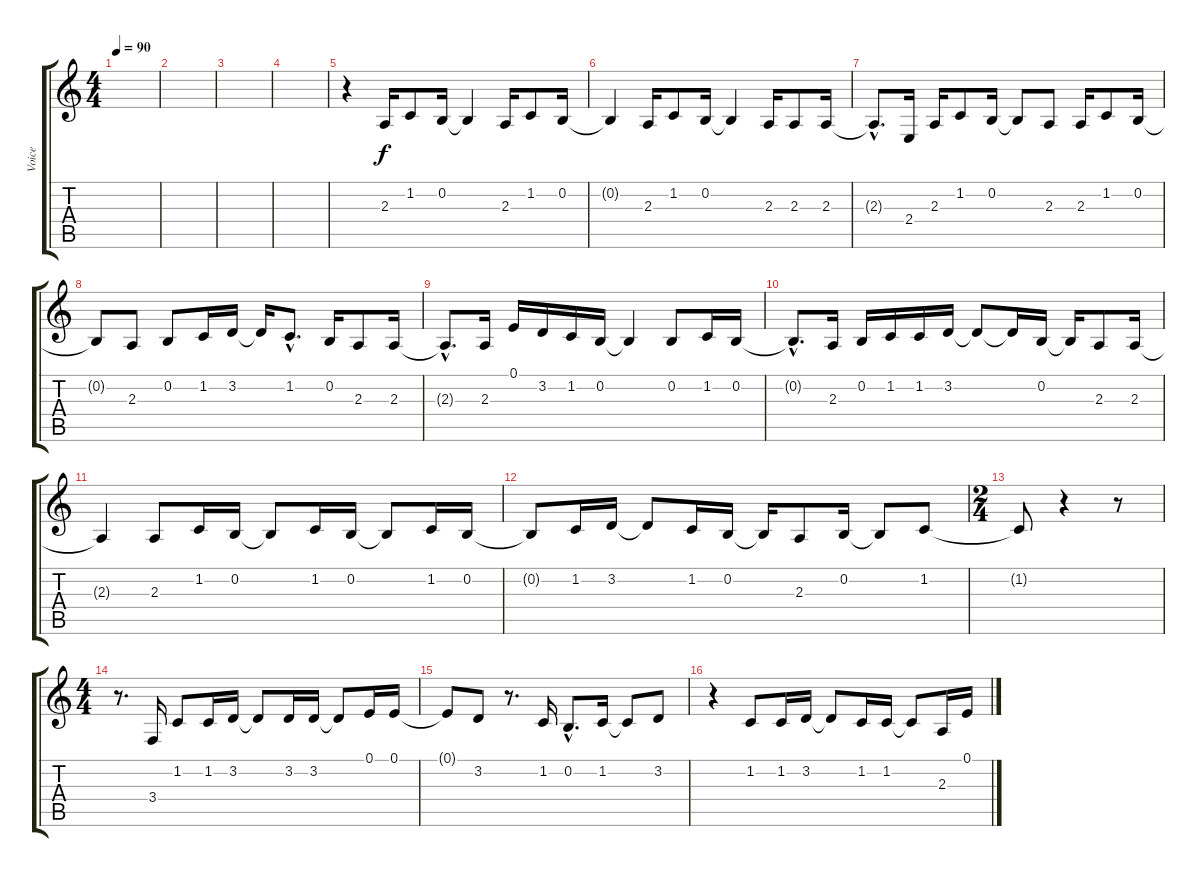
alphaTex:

\track ("Voice" "Voice") {instrument flute}
\staff {score tabs}
\tuning (E4 B3 G3 D3 A2 E2) {hide}
\ts (4 4)
\tempo 90
\clef g2
\ks c
|
|
|
|
r.4 2.3.16 1.2.8 0.2.16 0.2{t}.4 2.3.16 1.2.8 0.2.16 |
0.2{t}.4 2.3.16 1.2.8 0.2.16 0.2{t}.4 2.3.16 2.3.8 2.3.16 |
2.3{hac t}.8{d} 2.4.16 2.3.16 1.2.8 0.2.16 0.2{t}.8 2.3.8 2.3.16 1.2.8 0.2.16 |
0.2{t}.8 2.3.8 0.2.8 1.2.16 3.2.16 3.2{t}.16 1.2{hac}.8{d} 0.2.16 2.3.8 2.3.16 |
2.3{hac t}.8{d} 2.3.16 0.1.16 3.2.16 1.2.16 0.2.16 0.2{t}.4 0.2.8 1.2.16 0.2.16 |
0.2{hac t}.8{d} 2.3.16 0.2.16 1.2.16 1.2.16 3.2.16 3.2{t}.8 3.2{t}.16 0.2.16 0.2{t}.16 2.3.8 2.3.16 |
2.3{t}.4 2.3.8 1.2.16 0.2.16 0.2{t}.8 1.2.16 0.2.16 0.2{t}.8 1.2.16 0.2.16 |
0.2{t}.8 1.2.16 3.2.16 3.2{t}.8 1.2.16 0.2.16 0.2{t}.16 2.3.8 0.2.16 0.2{t}.8 1.2.8 |
\ts (2 4)
1.2{t}.8 r.4 r.8 |
\ts (4 4)
r.8{d} 3.4.16 1.2.8 1.2.16 3.2.16 3.2{t}.8 3.2.16 3.2.16 3.2{t}.8 0.1.16 0.1.16 |
0.1{t}.8 3.2.8 r.8{d} 1.2.16 0.2{hac}.8{d} 1.2.16 1.2{t}.8 3.2.8 |
r.4 1.2.8 1.2.16 3.2.16 3.2{t}.8 1.2.16 1.2.16 1.2{t}.8 2.3.16 0.1.16
